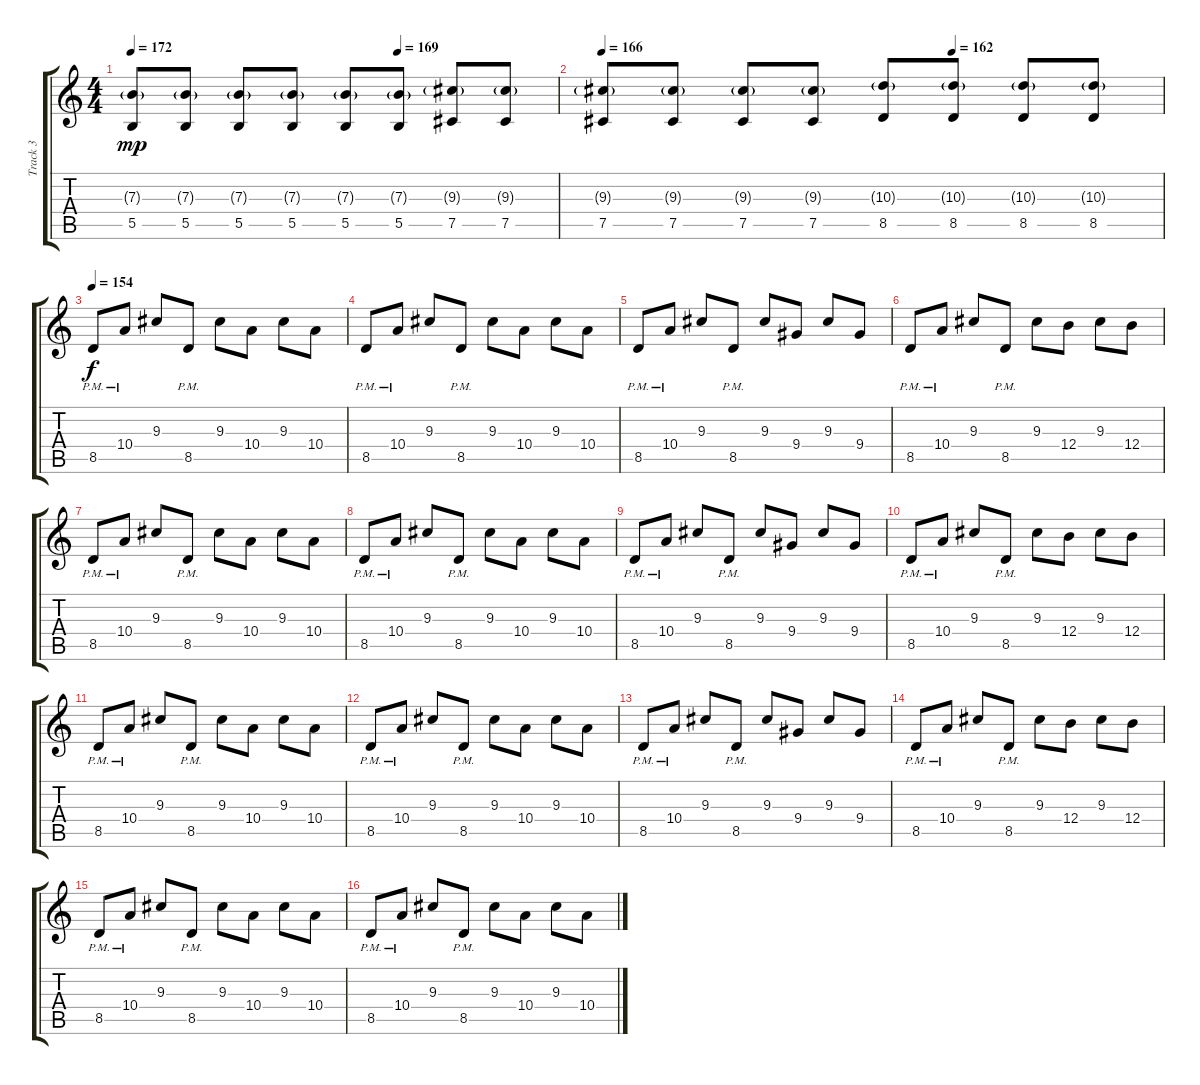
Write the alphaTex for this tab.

\track ("Track 3" "Track 3") {instrument distortionguitar}
\staff {score tabs}
\tuning (Db4 Ab3 E3 B2 Gb2 B1) {hide}
\ts (4 4)
\tempo 172
\tempo (169 0.625)
\clef g2
\ks c
(7.3{g} 5.5).8{dy mp} (7.3{g} 5.5).8 (7.3{g} 5.5).8 (7.3{g} 5.5).8 (7.3{g} 5.5).8 (7.3{g} 5.5).8 (9.3{g} 7.5).8 (9.3{g} 7.5).8 |
\tempo 166
\tempo (162 0.625)
(9.3{g} 7.5).8 (9.3{g} 7.5).8 (9.3{g} 7.5).8 (9.3{g} 7.5).8 (10.3{g} 8.5).8 (10.3{g} 8.5).8 (10.3{g} 8.5).8 (10.3{g} 8.5).8 |
\tempo 154
8.5{pm}.8{dy f} 10.4{pm}.8 9.3.8 8.5{pm}.8 9.3.8 10.4.8 9.3.8 10.4.8 |
8.5{pm}.8 10.4{pm}.8 9.3.8 8.5{pm}.8 9.3.8 10.4.8 9.3.8 10.4.8 |
8.5{pm}.8 10.4{pm}.8 9.3.8 8.5{pm}.8 9.3.8 9.4.8 9.3.8 9.4.8 |
8.5{pm}.8 10.4{pm}.8 9.3.8 8.5{pm}.8 9.3.8 12.4.8 9.3.8 12.4.8 |
8.5{pm}.8 10.4{pm}.8 9.3.8 8.5{pm}.8 9.3.8 10.4.8 9.3.8 10.4.8 |
8.5{pm}.8 10.4{pm}.8 9.3.8 8.5{pm}.8 9.3.8 10.4.8 9.3.8 10.4.8 |
8.5{pm}.8 10.4{pm}.8 9.3.8 8.5{pm}.8 9.3.8 9.4.8 9.3.8 9.4.8 |
8.5{pm}.8 10.4{pm}.8 9.3.8 8.5{pm}.8 9.3.8 12.4.8 9.3.8 12.4.8 |
8.5{pm}.8 10.4{pm}.8 9.3.8 8.5{pm}.8 9.3.8 10.4.8 9.3.8 10.4.8 |
8.5{pm}.8 10.4{pm}.8 9.3.8 8.5{pm}.8 9.3.8 10.4.8 9.3.8 10.4.8 |
8.5{pm}.8 10.4{pm}.8 9.3.8 8.5{pm}.8 9.3.8 9.4.8 9.3.8 9.4.8 |
8.5{pm}.8 10.4{pm}.8 9.3.8 8.5{pm}.8 9.3.8 12.4.8 9.3.8 12.4.8 |
8.5{pm}.8 10.4{pm}.8 9.3.8 8.5{pm}.8 9.3.8 10.4.8 9.3.8 10.4.8 |
8.5{pm}.8 10.4{pm}.8 9.3.8 8.5{pm}.8 9.3.8 10.4.8 9.3.8 10.4.8
